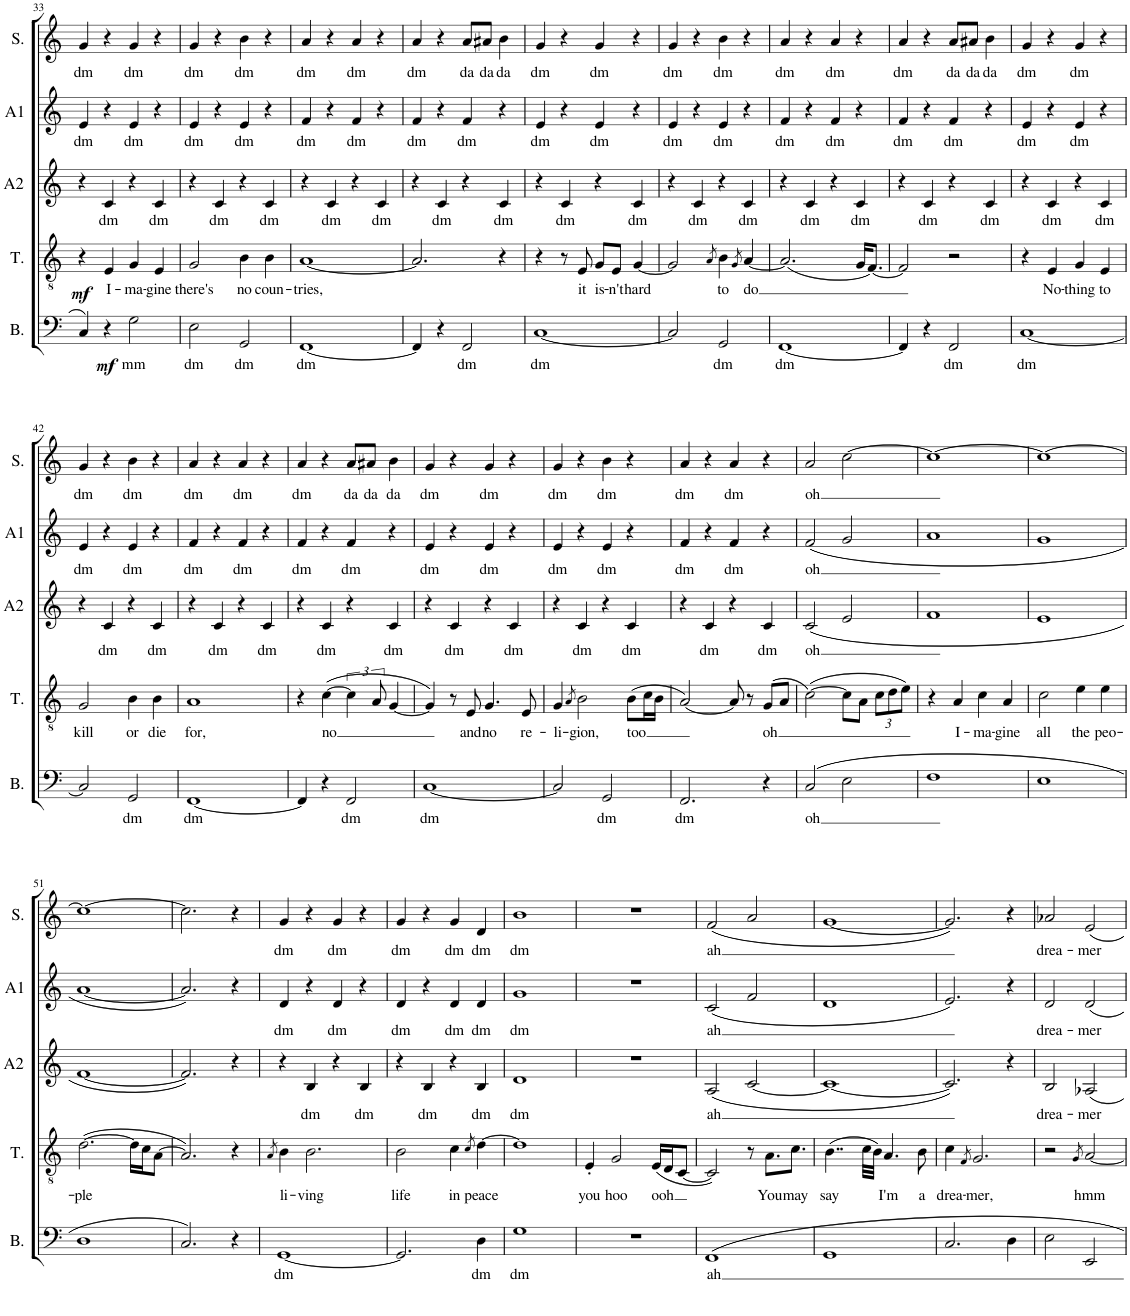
**kern	**text	**dynam	**kern	**text	**dynam	**kern	**text	**kern	**text	**kern	**text
*part5	*part5	*part5	*part4	*part4	*part4	*part3	*part3	*part2	*part2	*part1	*part1
*staff5	*staff5	*staff5	*staff4	*staff4	*staff4	*staff3	*staff3	*staff2	*staff2	*staff1	*staff1
*I"Bass	*	*	*I"Tenor	*	*	*I"Alto 2	*	*I"Alto 1	*	*I"Soprano	*
*I'B.	*	*	*I'T.	*	*	*I'A2	*	*I'A1	*	*I'S.	*
!!LO:PB:g=z
*clefF4	*	*	*clefGv2	*	*	*clefG2	*	*clefG2	*	*clefG2	*
*k[]	*	*	*k[]	*	*	*k[]	*	*k[]	*	*k[]	*
*M4/4	*	*	*M4/4	*	*	*M4/4	*	*M4/4	*	*M4/4	*
=33	=33	=33	=33	=33	=33	=33	=33	=33	=33	=33	=33
!	!	!	!	!	!LO:DY:b	!	!	!	!LO:LY:b	!	!LO:LY:b
4C/	.	.	4r	.	mf	4r	.	4e/	dm	4g/	dm
!	!	!LO:DY:b	!	!LO:LY:b	!	!	!LO:LY:b	!	!	!	!
4r	.	mf	4E/	I-	.	4c/	dm	4r	.	4r	.
!	!LO:LY:b	!	!	!LO:LY:b	!	!	!	!	!LO:LY:b	!	!LO:LY:b
2G\	mm	.	4G/	-ma-	.	4r	.	4e/	dm	4g/	dm
!	!	!	!	!LO:LY:b	!	!	!LO:LY:b	!	!	!	!
.	.	.	4E/	-gine	.	4c/	dm	4r	.	4r	.
=34	=34	=34	=34	=34	=34	=34	=34	=34	=34	=34	=34
!	!LO:LY:b	!	!	!LO:LY:b	!	!	!	!	!LO:LY:b	!	!LO:LY:b
2E\	dm	.	2G/	there's	.	4r	.	4e/	dm	4g/	dm
!	!	!	!	!	!	!	!LO:LY:b	!	!	!	!
.	.	.	.	.	.	4c/	dm	4r	.	4r	.
!	!LO:LY:b	!	!	!LO:LY:b	!	!	!	!	!LO:LY:b	!	!LO:LY:b
2GG/	dm	.	4B\	no	.	4r	.	4e/	dm	4b\	dm
!	!	!	!	!LO:LY:b	!	!	!LO:LY:b	!	!	!	!
.	.	.	4B\	coun-	.	4c/	dm	4r	.	4r	.
=35	=35	=35	=35	=35	=35	=35	=35	=35	=35	=35	=35
!	!LO:LY:b	!	!	!LO:LY:b	!	!	!	!	!LO:LY:b	!	!LO:LY:b
[1FF	dm	.	[1A	-tries,	.	4r	.	4f/	dm	4a/	dm
!	!	!	!	!	!	!	!LO:LY:b	!	!	!	!
.	.	.	.	.	.	4c/	dm	4r	.	4r	.
!	!	!	!	!	!	!	!	!	!LO:LY:b	!	!LO:LY:b
.	.	.	.	.	.	4r	.	4f/	dm	4a/	dm
!	!	!	!	!	!	!	!LO:LY:b	!	!	!	!
.	.	.	.	.	.	4c/	dm	4r	.	4r	.
=36	=36	=36	=36	=36	=36	=36	=36	=36	=36	=36	=36
!	!	!	!	!	!	!	!	!	!LO:LY:b	!	!LO:LY:b
4FF/]	.	.	2.A/]	.	.	4r	.	4f/	dm	4a/	dm
!	!	!	!	!	!	!	!LO:LY:b	!	!	!	!
4r	.	.	.	.	.	4c/	dm	4r	.	4r	.
!	!LO:LY:b	!	!	!	!	!	!	!	!LO:LY:b	!	!LO:LY:b
2FF/	dm	.	.	.	.	4r	.	4f/	dm	8a/L	da
!	!	!	!	!	!	!	!	!	!	!	!LO:LY:b
.	.	.	.	.	.	.	.	.	.	8a#X/J	da
!	!	!	!	!	!	!	!LO:LY:b	!	!	!	!LO:LY:b
.	.	.	4r	.	.	4c/	dm	4r	.	4b\	da
=37	=37	=37	=37	=37	=37	=37	=37	=37	=37	=37	=37
!	!LO:LY:b	!	!	!	!	!	!	!	!LO:LY:b	!	!LO:LY:b
[1C	dm	.	4r	.	.	4r	.	4e/	dm	4g/	dm
!	!	!	!	!	!	!	!LO:LY:b	!	!	!	!
.	.	.	8r	.	.	4c/	dm	4r	.	4r	.
!	!	!	!	!LO:LY:b	!	!	!	!	!	!	!
.	.	.	8E/	it	.	.	.	.	.	.	.
!	!	!	!	!LO:LY:b	!	!	!	!	!LO:LY:b	!	!LO:LY:b
.	.	.	8G/L	is-	.	4r	.	4e/	dm	4g/	dm
!	!	!	!	!LO:LY:b	!	!	!	!	!	!	!
.	.	.	8E/J	-n't	.	.	.	.	.	.	.
!	!	!	!	!LO:LY:b	!	!	!LO:LY:b	!	!	!	!
.	.	.	[4G/	hard	.	4c/	dm	4r	.	4r	.
=38	=38	=38	=38	=38	=38	=38	=38	=38	=38	=38	=38
!	!	!	!	!	!	!	!	!	!LO:LY:b	!	!LO:LY:b
2C/]	.	.	2G/]	.	.	4r	.	4e/	dm	4g/	dm
!	!	!	!	!	!	!	!LO:LY:b	!	!	!	!
.	.	.	.	.	.	4c/	dm	4r	.	4r	.
.	.	.	8qA/	.	.	.	.	.	.	.	.
!	!LO:LY:b	!	!	!LO:LY:b	!	!	!	!	!LO:LY:b	!	!LO:LY:b
2GG/	dm	.	4B\	to	.	4r	.	4e/	dm	4b\	dm
.	.	.	8qG/	.	.	.	.	.	.	.	.
!	!	!	!	!LO:LY:b	!	!	!LO:LY:b	!	!	!	!
.	.	.	[4A/	do	.	4c/	dm	4r	.	4r	.
=39	=39	=39	=39	=39	=39	=39	=39	=39	=39	=39	=39
!	!LO:LY:b	!	!	!	!	!	!	!	!LO:LY:b	!	!LO:LY:b
[1FF	dm	.	(2.A/]	.	.	4r	.	4f/	dm	4a/	dm
!	!	!	!	!	!	!	!LO:LY:b	!	!	!	!
.	.	.	.	.	.	4c/	dm	4r	.	4r	.
!	!	!	!	!	!	!	!	!	!LO:LY:b	!	!LO:LY:b
.	.	.	.	.	.	4r	.	4f/	dm	4a/	dm
!	!	!	!	!	!	!	!LO:LY:b	!	!	!	!
.	.	.	16G/KL	.	.	4c/	dm	4r	.	4r	.
.	.	.	[8.F/J)	.	.	.	.	.	.	.	.
=40	=40	=40	=40	=40	=40	=40	=40	=40	=40	=40	=40
!	!	!	!	!	!	!	!	!	!LO:LY:b	!	!LO:LY:b
4FF/]	.	.	2F/]	.	.	4r	.	4f/	dm	4a/	dm
!	!	!	!	!	!	!	!LO:LY:b	!	!	!	!
4r	.	.	.	.	.	4c/	dm	4r	.	4r	.
!	!LO:LY:b	!	!	!	!	!	!	!	!LO:LY:b	!	!LO:LY:b
2FF/	dm	.	2r	.	.	4r	.	4f/	dm	8a/L	da
!	!	!	!	!	!	!	!	!	!	!	!LO:LY:b
.	.	.	.	.	.	.	.	.	.	8a#X/J	da
!	!	!	!	!	!	!	!LO:LY:b	!	!	!	!LO:LY:b
.	.	.	.	.	.	4c/	dm	4r	.	4b\	da
=41	=41	=41	=41	=41	=41	=41	=41	=41	=41	=41	=41
!	!LO:LY:b	!	!	!	!	!	!	!	!LO:LY:b	!	!LO:LY:b
[1C	dm	.	4r	.	.	4r	.	4e/	dm	4g/	dm
!	!	!	!	!LO:LY:b	!	!	!LO:LY:b	!	!	!	!
.	.	.	4E/	No-	.	4c/	dm	4r	.	4r	.
!	!	!	!	!LO:LY:b	!	!	!	!	!LO:LY:b	!	!LO:LY:b
.	.	.	4G/	-thing	.	4r	.	4e/	dm	4g/	dm
!	!	!	!	!LO:LY:b	!	!	!LO:LY:b	!	!	!	!
.	.	.	4E/	to	.	4c/	dm	4r	.	4r	.
!!LO:LB:g=z
=42	=42	=42	=42	=42	=42	=42	=42	=42	=42	=42	=42
!	!	!	!	!LO:LY:b	!	!	!	!	!LO:LY:b	!	!LO:LY:b
2C/]	.	.	2G/	kill	.	4r	.	4e/	dm	4g/	dm
!	!	!	!	!	!	!	!LO:LY:b	!	!	!	!
.	.	.	.	.	.	4c/	dm	4r	.	4r	.
!	!LO:LY:b	!	!	!LO:LY:b	!	!	!	!	!LO:LY:b	!	!LO:LY:b
2GG/	dm	.	4B\	or	.	4r	.	4e/	dm	4b\	dm
!	!	!	!	!LO:LY:b	!	!	!LO:LY:b	!	!	!	!
.	.	.	4B\	die	.	4c/	dm	4r	.	4r	.
=43	=43	=43	=43	=43	=43	=43	=43	=43	=43	=43	=43
!	!LO:LY:b	!	!	!LO:LY:b	!	!	!	!	!LO:LY:b	!	!LO:LY:b
[1FF	dm	.	1A	for,	.	4r	.	4f/	dm	4a/	dm
!	!	!	!	!	!	!	!LO:LY:b	!	!	!	!
.	.	.	.	.	.	4c/	dm	4r	.	4r	.
!	!	!	!	!	!	!	!	!	!LO:LY:b	!	!LO:LY:b
.	.	.	.	.	.	4r	.	4f/	dm	4a/	dm
!	!	!	!	!	!	!	!LO:LY:b	!	!	!	!
.	.	.	.	.	.	4c/	dm	4r	.	4r	.
=44	=44	=44	=44	=44	=44	=44	=44	=44	=44	=44	=44
!	!	!	!	!	!	!	!	!	!LO:LY:b	!	!LO:LY:b
4FF/]	.	.	4r	.	.	4r	.	4f/	dm	4a/	dm
!	!	!	!	!LO:LY:b	!	!	!LO:LY:b	!	!	!	!
4r	.	.	([4c\	no	.	4c/	dm	4r	.	4r	.
!	!LO:LY:b	!	!	!	!	!	!	!	!LO:LY:b	!	!LO:LY:b
2FF/	dm	.	6c\]	.	.	4r	.	4f/	dm	8a/L	da
!	!	!	!	!	!	!	!	!	!	!	!LO:LY:b
.	.	.	.	.	.	.	.	.	.	8a#X/J	da
.	.	.	12A/	.	.	.	.	.	.	.	.
!	!	!	!	!	!	!	!LO:LY:b	!	!	!	!LO:LY:b
.	.	.	[4G/	.	.	4c/	dm	4r	.	4b\	da
=45	=45	=45	=45	=45	=45	=45	=45	=45	=45	=45	=45
!	!LO:LY:b	!	!	!	!	!	!	!	!LO:LY:b	!	!LO:LY:b
[1C	dm	.	4G/])	.	.	4r	.	4e/	dm	4g/	dm
!	!	!	!	!	!	!	!LO:LY:b	!	!	!	!
.	.	.	8r	.	.	4c/	dm	4r	.	4r	.
!	!	!	!	!LO:LY:b	!	!	!	!	!	!	!
.	.	.	8E/	and	.	.	.	.	.	.	.
!	!	!	!	!LO:LY:b	!	!	!	!	!LO:LY:b	!	!LO:LY:b
.	.	.	4.G/	no	.	4r	.	4e/	dm	4g/	dm
!	!	!	!	!	!	!	!LO:LY:b	!	!	!	!
.	.	.	.	.	.	4c/	dm	4r	.	4r	.
!	!	!	!	!LO:LY:b	!	!	!	!	!	!	!
.	.	.	8E/	re-	.	.	.	.	.	.	.
=46	=46	=46	=46	=46	=46	=46	=46	=46	=46	=46	=46
!	!	!	!	!LO:LY:b	!	!	!	!	!LO:LY:b	!	!LO:LY:b
2C/]	.	.	4G/	-li-	.	4r	.	4e/	dm	4g/	dm
.	.	.	8qA/	.	.	.	.	.	.	.	.
!	!	!	!	!LO:LY:b	!	!	!LO:LY:b	!	!	!	!
.	.	.	2B\	-gion,	.	4c/	dm	4r	.	4r	.
!	!LO:LY:b	!	!	!	!	!	!	!	!LO:LY:b	!	!LO:LY:b
2GG/	dm	.	.	.	.	4r	.	4e/	dm	4b\	dm
!	!	!	!	!LO:LY:b	!	!	!LO:LY:b	!	!	!	!
.	.	.	(8B\L	too	.	4c/	dm	4r	.	4r	.
.	.	.	16c\L	.	.	.	.	.	.	.	.
.	.	.	16B\JJ	.	.	.	.	.	.	.	.
=47	=47	=47	=47	=47	=47	=47	=47	=47	=47	=47	=47
!	!LO:LY:b	!	!	!	!	!	!	!	!LO:LY:b	!	!LO:LY:b
2.FF/	dm	.	[2A/)	.	.	4r	.	4f/	dm	4a/	dm
!	!	!	!	!	!	!	!LO:LY:b	!	!	!	!
.	.	.	.	.	.	4c/	dm	4r	.	4r	.
!	!	!	!	!	!	!	!	!	!LO:LY:b	!	!LO:LY:b
.	.	.	8A/]	.	.	4r	.	4f/	dm	4a/	dm
.	.	.	8r	.	.	.	.	.	.	.	.
!	!	!	!	!LO:LY:b	!	!	!LO:LY:b	!	!	!	!
4r	.	.	(8G/L	oh	.	4c/	dm	4r	.	4r	.
.	.	.	8A/J	.	.	.	.	.	.	.	.
=48	=48	=48	=48	=48	=48	=48	=48	=48	=48	=48	=48
!	!LO:LY:b	!	!	!	!	!	!LO:LY:b	!	!LO:LY:b	!	!LO:LY:b
(2C/	oh	.	([2c\)	.	.	(2c/	oh	(2f/	oh	2a/	oh
2E\	.	.	8c\L]	.	.	2e/	.	2g/	.	[2cc\	.
.	.	.	8A\J	.	.	.	.	.	.	.	.
*	*	*	*Xbrackettup	*	*	*	*	*	*	*	*
.	.	.	12c\L	.	.	.	.	.	.	.	.
.	.	.	12d\	.	.	.	.	.	.	.	.
.	.	.	12e\J)	.	.	.	.	.	.	.	.
=49	=49	=49	=49	=49	=49	=49	=49	=49	=49	=49	=49
1F	.	.	4r	.	.	1f	.	1a	.	1cc_	.
!	!	!	!	!LO:LY:b	!	!	!	!	!	!	!
.	.	.	4A/	I-	.	.	.	.	.	.	.
!	!	!	!	!LO:LY:b	!	!	!	!	!	!	!
.	.	.	4c\	-ma-	.	.	.	.	.	.	.
!	!	!	!	!LO:LY:b	!	!	!	!	!	!	!
.	.	.	4A/	-gine	.	.	.	.	.	.	.
=50	=50	=50	=50	=50	=50	=50	=50	=50	=50	=50	=50
!	!	!	!	!LO:LY:b	!	!	!	!	!	!	!
1E	.	.	2c\	all	.	1e	.	1g	.	1cc_	.
!	!	!	!	!LO:LY:b	!	!	!	!	!	!	!
.	.	.	4e\	the	.	.	.	.	.	.	.
!	!	!	!	!LO:LY:b	!	!	!	!	!	!	!
.	.	.	4e\	peo-	.	.	.	.	.	.	.
!!LO:LB:g=z
=51	=51	=51	=51	=51	=51	=51	=51	=51	=51	=51	=51
!	!	!	!	!LO:LY:b	!	!	!	!	!	!	!
1D	.	.	([2.d\	-ple	.	[1f	.	[1a	.	1cc_	.
.	.	.	16d\LL]	.	.	.	.	.	.	.	.
.	.	.	16c\J	.	.	.	.	.	.	.	.
.	.	.	[8A\J	.	.	.	.	.	.	.	.
=52	=52	=52	=52	=52	=52	=52	=52	=52	=52	=52	=52
2.C/)	.	.	2.A/])	.	.	2.f/])	.	2.a/])	.	2.cc\]	.
4r	.	.	4r	.	.	4r	.	4r	.	4r	.
=53	=53	=53	=53	=53	=53	=53	=53	=53	=53	=53	=53
.	.	.	8qA/	.	.	.	.	.	.	.	.
!	!LO:LY:b	!	!	!LO:LY:b	!	!	!	!	!LO:LY:b	!	!LO:LY:b
[1GG	dm	.	4B\	li-	.	4r	.	4d/	dm	4g/	dm
!	!	!	!	!LO:LY:b	!	!	!LO:LY:b	!	!	!	!
.	.	.	2.B\	-ving	.	4B/	dm	4r	.	4r	.
!	!	!	!	!	!	!	!	!	!LO:LY:b	!	!LO:LY:b
.	.	.	.	.	.	4r	.	4d/	dm	4g/	dm
!	!	!	!	!	!	!	!LO:LY:b	!	!	!	!
.	.	.	.	.	.	4B/	dm	4r	.	4r	.
=54	=54	=54	=54	=54	=54	=54	=54	=54	=54	=54	=54
!	!	!	!	!LO:LY:b	!	!	!	!	!LO:LY:b	!	!LO:LY:b
2.GG/]	.	.	2B\	life	.	4r	.	4d/	dm	4g/	dm
!	!	!	!	!	!	!	!LO:LY:b	!	!	!	!
.	.	.	.	.	.	4B/	dm	4r	.	4r	.
!	!	!	!	!LO:LY:b	!	!	!	!	!LO:LY:b	!	!LO:LY:b
.	.	.	4c\	in	.	4r	.	4d/	dm	4g/	dm
.	.	.	8qc/	.	.	.	.	.	.	.	.
!	!LO:LY:b	!	!	!LO:LY:b	!	!	!LO:LY:b	!	!LO:LY:b	!	!LO:LY:b
4D\	dm	.	[4d\	peace	.	4B/	dm	4d/	dm	4d/	dm
=55	=55	=55	=55	=55	=55	=55	=55	=55	=55	=55	=55
!	!LO:LY:b	!	!	!	!	!	!LO:LY:b	!	!LO:LY:b	!	!LO:LY:b
1G	dm	.	1d]	.	.	1d	dm	1g	dm	1b	dm
=56	=56	=56	=56	=56	=56	=56	=56	=56	=56	=56	=56
!	!	!	!	!LO:LY:b	!	!	!	!	!	!	!
1r	.	.	4E'/	you	.	1r	.	1r	.	1r	.
!	!	!	!	!LO:LY:b	!	!	!	!	!	!	!
.	.	.	2G/	hoo	.	.	.	.	.	.	.
!	!	!	!	!LO:LY:b	!	!	!	!	!	!	!
.	.	.	(16E/LL	ooh	.	.	.	.	.	.	.
.	.	.	16D/J	.	.	.	.	.	.	.	.
.	.	.	[8C/J	.	.	.	.	.	.	.	.
=57	=57	=57	=57	=57	=57	=57	=57	=57	=57	=57	=57
!	!LO:LY:b	!	!	!	!	!	!LO:LY:b	!	!LO:LY:b	!	!LO:LY:b
1FF	ah	.	2C/])	.	.	(2A/	ah	(2c/	ah	(2f/	ah
.	.	.	8r	.	.	[2c/	.	2f/	.	2a/	.
!	!	!	!	!LO:LY:b	!	!	!	!	!	!	!
.	.	.	8.A\L	You	.	.	.	.	.	.	.
!	!	!	!	!LO:LY:b	!	!	!	!	!	!	!
.	.	.	8.c\J	may	.	.	.	.	.	.	.
=58	=58	=58	=58	=58	=58	=58	=58	=58	=58	=58	=58
!	!	!	!	!LO:LY:b	!	!	!	!	!	!	!
1GG	.	.	(4..B\	say	.	1c_	.	1d	.	[1g	.
.	.	.	32c\LLL	.	.	.	.	.	.	.	.
.	.	.	32B\JJJ)	.	.	.	.	.	.	.	.
!	!	!	!	!LO:LY:b	!	!	!	!	!	!	!
.	.	.	4.A/	I'm	.	.	.	.	.	.	.
!	!	!	!	!LO:LY:b	!	!	!	!	!	!	!
.	.	.	8B\	a	.	.	.	.	.	.	.
=59	=59	=59	=59	=59	=59	=59	=59	=59	=59	=59	=59
!	!	!	!	!LO:LY:b	!	!	!	!	!	!	!
2.C/	.	.	4c\	drea-	.	2.c/])	.	2.e/)	.	2.g/])	.
.	.	.	8qF/	.	.	.	.	.	.	.	.
!	!	!	!	!LO:LY:b	!	!	!	!	!	!	!
.	.	.	2.G/	-mer,	.	.	.	.	.	.	.
4D\	.	.	.	.	.	4r	.	4r	.	4r	.
=60	=60	=60	=60	=60	=60	=60	=60	=60	=60	=60	=60
!	!	!	!	!	!	!	!LO:LY:b	!	!LO:LY:b	!	!LO:LY:b
2E\	.	.	2r	.	.	2B/	drea-	2d/	drea-	2a-X/	drea-
.	.	.	8qG/	.	.	.	.	.	.	.	.
!	!	!	!	!LO:LY:b	!	!	!LO:LY:b	!	!LO:LY:b	!	!LO:LY:b
2EE/	.	.	[2A/	hmm	.	2A-X/	-mer	2d/	-mer	2e/	-mer
=	=	=	=	=	=	=	=	=	=	=	=
*-	*-	*-	*-	*-	*-	*-	*-	*-	*-	*-	*-
